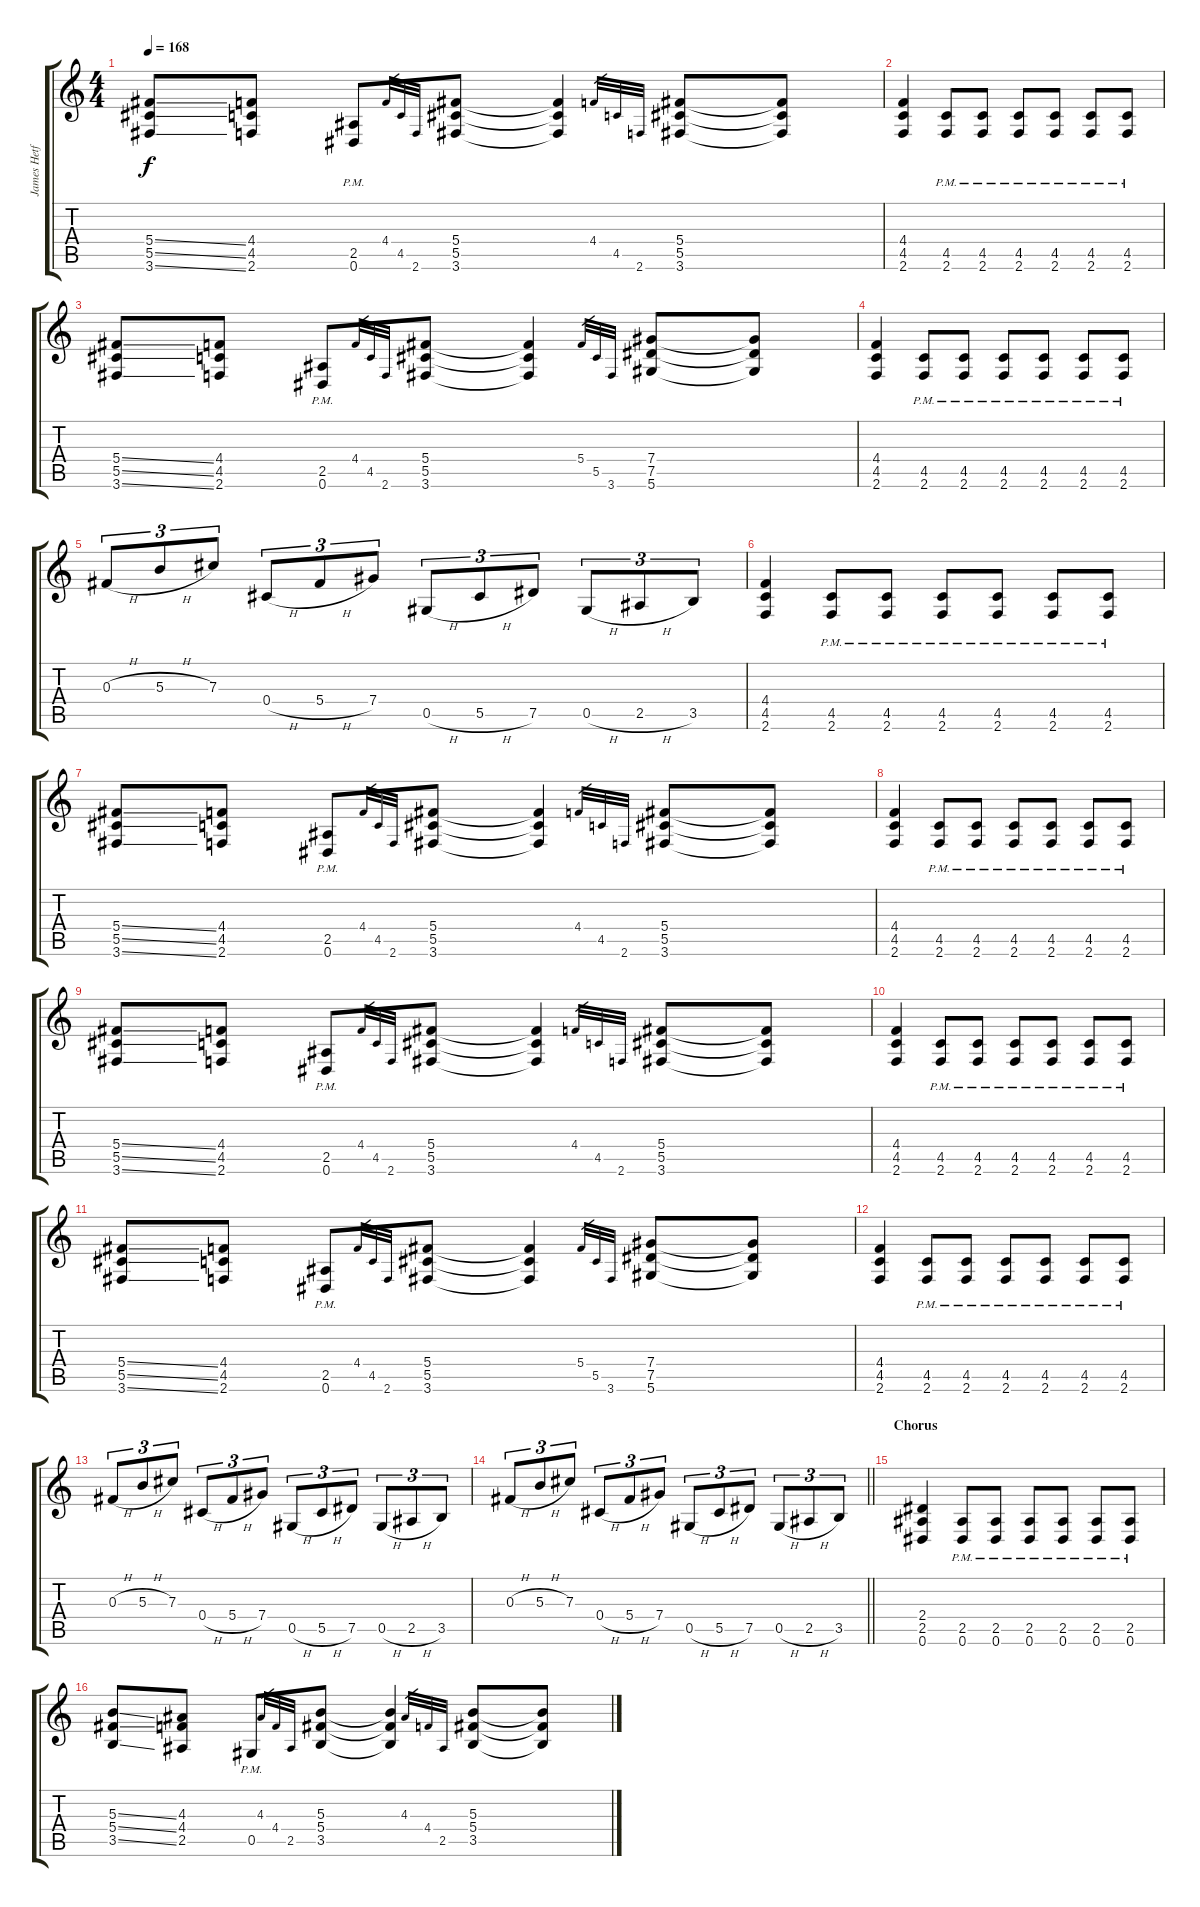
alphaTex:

\track ("James Hetfield" "James Hetf") {instrument distortionguitar}
\staff {score tabs}
\tuning (Eb4 Bb3 Gb3 Db3 Ab2 Eb2) {hide}
\ts (4 4)
\tempo 168
\clef g2
\ks c
(5.4{ss} 5.5{ss} 3.6{ss}).8{dy f} (4.4 4.5 2.6).8 (2.5{pm} 0.6{pm}).8 4.4.32{gr} 4.5.32{gr} 2.6.32{gr} (5.4 5.5 3.6).8 (5.4{t} 5.5{t} 3.6{t}).4 4.4.32{gr} 4.5.32{gr} 2.6.32{gr} (5.4 5.5 3.6).8 (5.4{t} 5.5{t} 3.6{t}).8 |
(4.4 4.5 2.6).4 (4.5{pm} 2.6{pm}).8 (4.5{pm} 2.6{pm}).8 (4.5{pm} 2.6{pm}).8 (4.5{pm} 2.6{pm}).8 (4.5{pm} 2.6{pm}).8 (4.5{pm} 2.6{pm}).8 |
(5.4{ss} 5.5{ss} 3.6{ss}).8 (4.4 4.5 2.6).8 (2.5{pm} 0.6{pm}).8 4.4.32{gr} 4.5.32{gr} 2.6.32{gr} (5.4 5.5 3.6).8 (5.4{t} 5.5{t} 3.6{t}).4 5.4.32{gr} 5.5.32{gr} 3.6.32{gr} (7.4 7.5 5.6).8 (7.4{t} 7.5{t} 5.6{t}).8 |
(4.4 4.5 2.6).4 (4.5{pm} 2.6{pm}).8 (4.5{pm} 2.6{pm}).8 (4.5{pm} 2.6{pm}).8 (4.5{pm} 2.6{pm}).8 (4.5 2.6{pm}).8 (4.5{pm} 2.6{pm}).8 |
0.3{h}.8{tu (3 2)} 5.3{h}.8{tu (3 2)} 7.3.8{tu (3 2)} 0.4{h}.8{tu (3 2)} 5.4{h}.8{tu (3 2)} 7.4.8{tu (3 2)} 0.5{h}.8{tu (3 2)} 5.5{h}.8{tu (3 2)} 7.5.8{tu (3 2)} 0.5{h}.8{tu (3 2)} 2.5{h}.8{tu (3 2)} 3.5.8{tu (3 2)} |
(4.4 4.5 2.6).4 (4.5{pm} 2.6{pm}).8 (4.5{pm} 2.6{pm}).8 (4.5{pm} 2.6{pm}).8 (4.5{pm} 2.6{pm}).8 (4.5{pm} 2.6{pm}).8 (4.5{pm} 2.6{pm}).8 |
(5.4{ss} 5.5{ss} 3.6{ss}).8 (4.4 4.5 2.6).8 (2.5{pm} 0.6{pm}).8 4.4.32{gr} 4.5.32{gr} 2.6.32{gr} (5.4 5.5 3.6).8 (5.4{t} 5.5{t} 3.6{t}).4 4.4.32{gr} 4.5.32{gr} 2.6.32{gr} (5.4 5.5 3.6).8 (5.4{t} 5.5{t} 3.6{t}).8 |
(4.4 4.5 2.6).4 (4.5{pm} 2.6{pm}).8 (4.5{pm} 2.6{pm}).8 (4.5{pm} 2.6{pm}).8 (4.5{pm} 2.6{pm}).8 (4.5{pm} 2.6{pm}).8 (4.5{pm} 2.6{pm}).8 |
(5.4{ss} 5.5{ss} 3.6{ss}).8 (4.4 4.5 2.6).8 (2.5{pm} 0.6{pm}).8 4.4.32{gr} 4.5.32{gr} 2.6.32{gr} (5.4 5.5 3.6).8 (5.4{t} 5.5{t} 3.6{t}).4 4.4.32{gr} 4.5.32{gr} 2.6.32{gr} (5.4 5.5 3.6).8 (5.4{t} 5.5{t} 3.6{t}).8 |
(4.4 4.5 2.6).4 (4.5{pm} 2.6{pm}).8 (4.5{pm} 2.6{pm}).8 (4.5{pm} 2.6{pm}).8 (4.5{pm} 2.6{pm}).8 (4.5{pm} 2.6{pm}).8 (4.5{pm} 2.6{pm}).8 |
(5.4{ss} 5.5{ss} 3.6{ss}).8 (4.4 4.5 2.6).8 (2.5{pm} 0.6{pm}).8 4.4.32{gr} 4.5.32{gr} 2.6.32{gr} (5.4 5.5 3.6).8 (5.4{t} 5.5{t} 3.6{t}).4 5.4.32{gr} 5.5.32{gr} 3.6.32{gr} (7.4 7.5 5.6).8 (7.4{t} 7.5{t} 5.6{t}).8 |
(4.4 4.5 2.6).4 (4.5{pm} 2.6{pm}).8 (4.5{pm} 2.6{pm}).8 (4.5{pm} 2.6{pm}).8 (4.5{pm} 2.6{pm}).8 (4.5{pm} 2.6{pm}).8 (4.5{pm} 2.6{pm}).8 |
0.3{h}.8{tu (3 2)} 5.3{h}.8{tu (3 2)} 7.3.8{tu (3 2)} 0.4{h}.8{tu (3 2)} 5.4{h}.8{tu (3 2)} 7.4.8{tu (3 2)} 0.5{h}.8{tu (3 2)} 5.5{h}.8{tu (3 2)} 7.5.8{tu (3 2)} 0.5{h}.8{tu (3 2)} 2.5{h}.8{tu (3 2)} 3.5.8{tu (3 2)} |
\barLineRight lightlight
0.3{h}.8{tu (3 2)} 5.3{h}.8{tu (3 2)} 7.3.8{tu (3 2)} 0.4{h}.8{tu (3 2)} 5.4{h}.8{tu (3 2)} 7.4.8{tu (3 2)} 0.5{h}.8{tu (3 2)} 5.5{h}.8{tu (3 2)} 7.5.8{tu (3 2)} 0.5{h}.8{tu (3 2)} 2.5{h}.8{tu (3 2)} 3.5.8{tu (3 2)} |
\section ("" "Chorus")
(2.4 2.5 0.6).4 (2.5{pm} 0.6{pm}).8 (2.5{pm} 0.6{pm}).8 (2.5{pm} 0.6{pm}).8 (2.5{pm} 0.6{pm}).8 (2.5{pm} 0.6{pm}).8 (2.5{pm} 0.6{pm}).8 |
(5.3{ss} 5.4{ss} 3.5{ss}).8 (4.3 4.4 2.5).8 0.5{pm}.8 4.3.32{gr} 4.4.32{gr} 2.5.32{gr} (5.3 5.4 3.5).8 (5.3{t} 5.4{t} 3.5{t}).4 4.3.32{gr} 4.4.32{gr} 2.5.32{gr} (5.3 5.4 3.5).8 (5.3{t} 5.4{t} 3.5{t}).8
